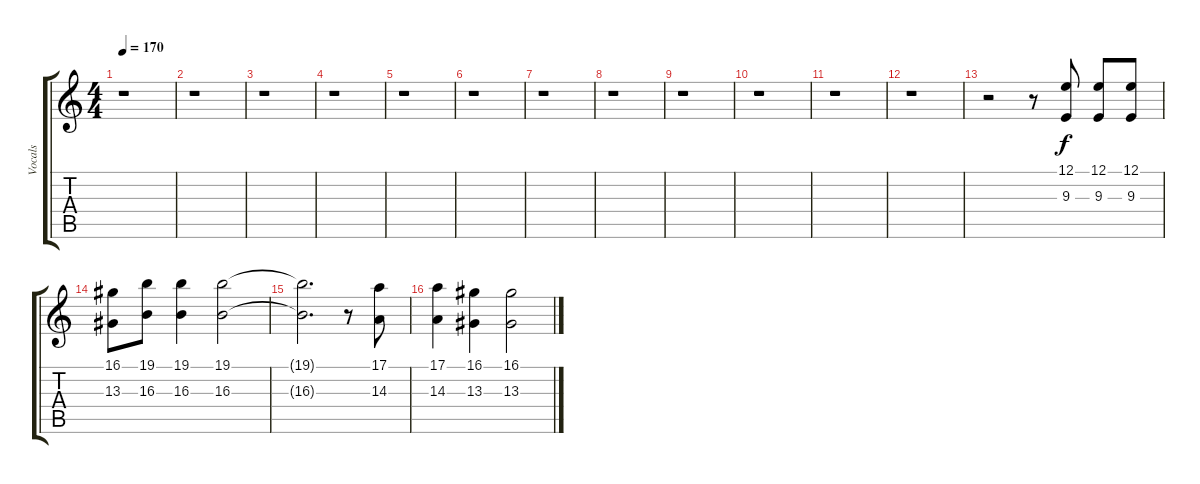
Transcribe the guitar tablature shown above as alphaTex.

\track ("Vocals" "Vocals") {instrument rockorgan}
\staff {score tabs}
\tuning (E4 B3 G3 D3 A2 E2) {hide}
\ts (4 4)
\tempo 170
\clef g2
\ks c
r.1{dy f} |
r.1 |
r.1 |
r.1 |
r.1 |
r.1 |
r.1 |
r.1 |
r.1 |
r.1 |
r.1 |
r.1 |
r.2 r.8 (12.1 9.3).8 (12.1 9.3).8 (12.1 9.3).8 |
(16.1 13.3).8 (19.1 16.3).8 (19.1 16.3).4 (19.1 16.3).2 |
(19.1{t} 16.3{t}).2{d} r.8 (17.1 14.3).8 |
(17.1 14.3).4 (16.1 13.3).4 (16.1 13.3).2
